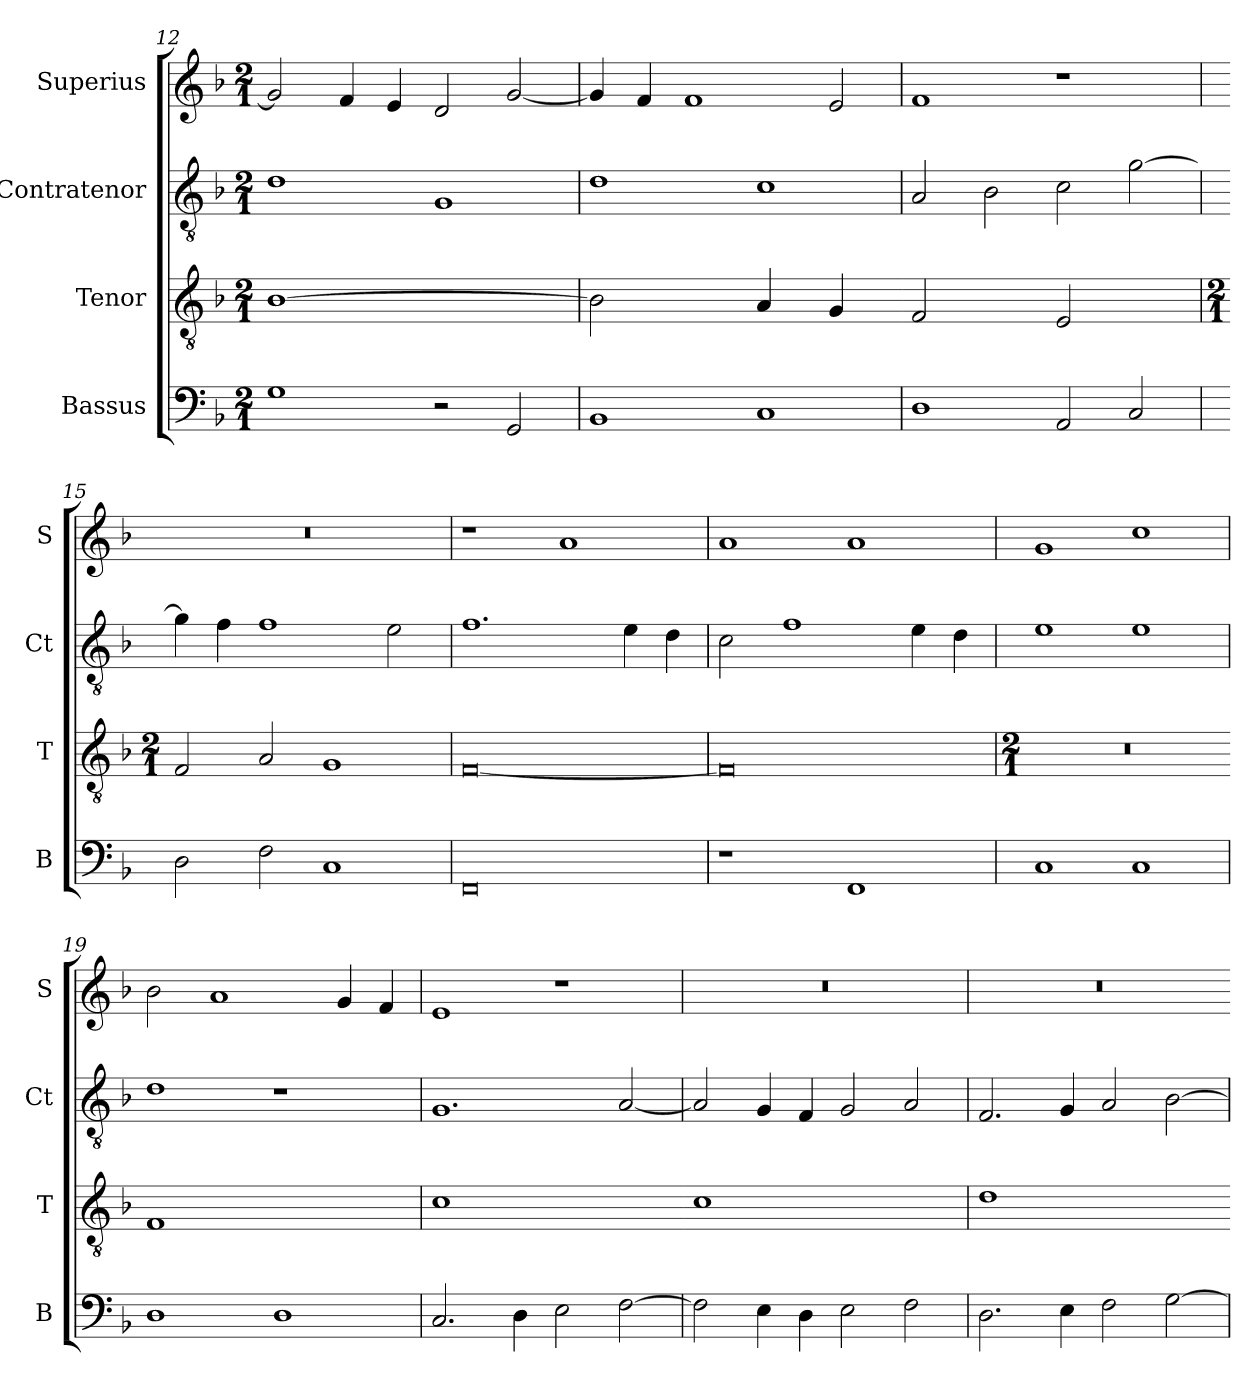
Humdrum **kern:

**kern	**kern	**kern	**kern
*part4	*part3	*part2	*part1
*staff4	*staff3	*staff2	*staff1
*I"Bassus	*I"Tenor	*I"Contratenor	*I"Superius
*I'B	*I'T	*I'Ct	*I'S
*clefF4	*clefGv2	*clefGv2	*clefG2
*k[b-]	*k[b-]	*k[b-]	*k[b-]
*d:	*d:	*d:	*d:
*M2/1	*M2/1	*M2/1	*M2/1
=12	=12	=12	=12
!	!LO:N:vis=1	!	!
1G	[0B-	1d	2g]
.	.	.	4f
.	.	.	4e
2r	.	1G	2d
2GG	.	.	[2g
=13	=13	=13	=13
!	!LO:N:vis=2	!	!
1BB-	1B-]	1d	4g]
.	.	.	4f
.	.	.	1f
!	!LO:N:vis=4	!	!
1C	2A	1c	.
!	!LO:N:vis=4	!	!
.	2G	.	2e
=14	=14-	=14	=14
!	!LO:N:vis=2	!	!
1D	1F	2A	1f
.	.	2B-	.
!	!LO:N:vis=2	!	!
2AA	1E	2c	1r
2C	.	[2g	.
=15	=15	=15	=15
*	*M2/1	*	*
2D	2F	4g]	0r
.	.	4f	.
2F	2A	1f	.
1C	1G	.	.
.	.	2e	.
=16	=16	=16	=16
0FF	[0F	1.f	1r
.	.	.	1a
.	.	4e	.
.	.	4d	.
=17	=17	=17	=17
1r	0F]	2c	1a
.	.	1f	.
1FF	.	.	1a
.	.	4e	.
.	.	4d	.
=18	=18	=18	=18
*	*M2/1	*	*
!	!LO:N:vis=1	!	!
1C	0r	1e	1g
1C	.	1e	1cc
=19	=19-	=19	=19
!	!LO:N:vis=1	!	!
1D	0F	1d	2b-
.	.	.	1a
1D	.	1r	.
.	.	.	4g
.	.	.	4f
=20	=20	=20	=20
!	!LO:N:vis=1	!	!
2.C	0c	1.G	1e
4D	.	.	.
2E	.	.	1r
[2F	.	[2A	.
=21	=21-	=21	=21
!	!LO:N:vis=1	!	!
2F]	0c	2A]	0r
4E	.	4G	.
4D	.	4F	.
2E	.	2G	.
2F	.	2A	.
=22	=22	=22	=22
!	!LO:N:vis=1	!	!
2.D	0d	2.F	0r
4E	.	4G	.
2F	.	2A	.
[2G	.	[2B-	.
=	=-	=	=
*-	*-	*-	*-
